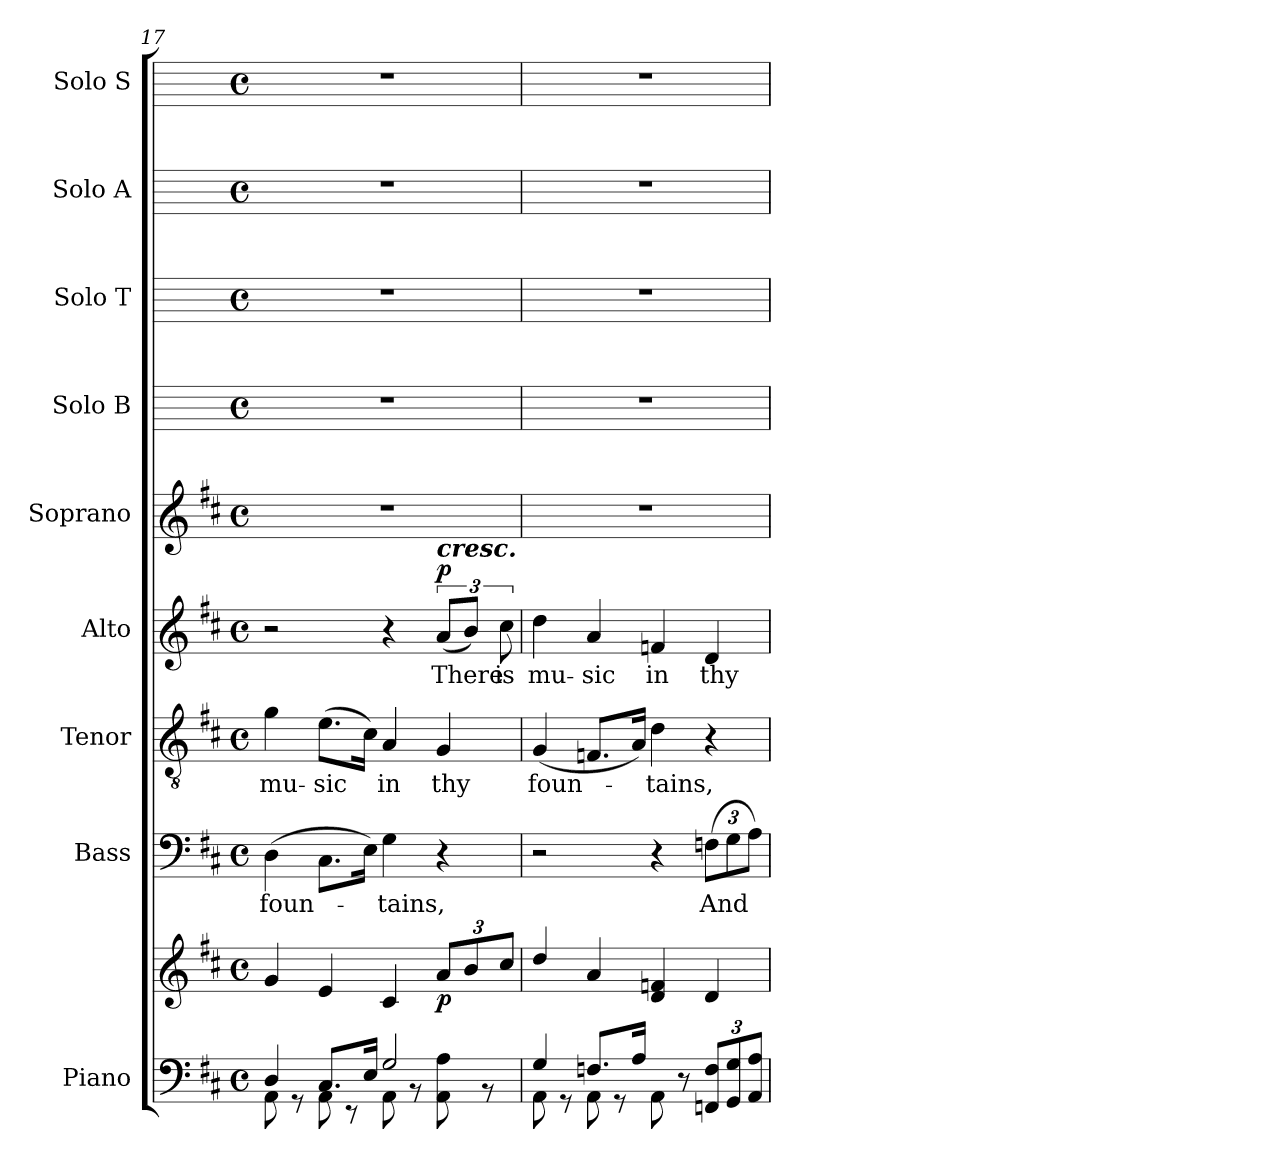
**kern	**kern	**dynam	**kern	**text	**kern	**text	**kern	**text	**dynam	**kern	**kern	**kern	**kern	**kern
*part9	*part9	*part9	*part8	*part8	*part7	*part7	*part6	*part6	*part6	*part5	*part4	*part3	*part2	*part1
*staff10	*staff9	*staff9/10	*staff8	*staff8	*staff7	*staff7	*staff6	*staff6	*staff6	*staff5	*staff4	*staff3	*staff2	*staff1
*I"Piano	*	*	*I"Bass	*	*I"Tenor	*	*I"Alto	*	*	*I"Soprano	*I"Solo B	*I"Solo T	*I"Solo A	*I"Solo S
*I'Piano	*	*	*I'Bass	*	*I'Tenor	*	*I'Alto	*	*	*I'Soprano	*I'Solo B	*I'Solo T	*I'Solo A	*I'Solo S
!!LO:LB:g=z
*clefF4	*clefG2	*	*clefF4	*	*clefGv2	*	*clefG2	*	*	*clefG2	*	*	*	*
*k[f#c#]	*k[f#c#]	*	*k[f#c#]	*	*k[f#c#]	*	*k[f#c#]	*	*	*k[f#c#]	*	*	*	*
*D:	*D:	*	*D:	*	*D:	*	*D:	*	*	*D:	*	*	*	*
*M4/4	*M4/4	*	*M4/4	*	*M4/4	*	*M4/4	*	*	*M4/4	*M4/4	*M4/4	*M4/4	*M4/4
*met(c)	*met(c)	*	*met(c)	*	*met(c)	*	*met(c)	*	*	*met(c)	*met(c)	*met(c)	*met(c)	*met(c)
=17	=17	=17	=17	=17	=17	=17	=17	=17	=17	=17	=17	=17	=17	=17
*^	*^	*	*	*	*	*	*	*	*	*	*	*	*	*
!	!	!	!	!	!	!LO:LY:b	!	!LO:LY:b	!	!	!	!	!	!	!	!
4D/	8AA\	4g	1ryy	.	(>4D	foun-	4g	mu-	2r	.	.	1r	1r	1r	1r	1r
.	8r	.	.	.	.	.	.	.	.	.	.	.	.	.	.	.
!	!	!	!	!	!	!	!	!LO:LY:b	!	!	!	!	!	!	!	!
8.C#/L	8AA\	4e	.	.	8.C#L	.	(>8.eL	-sic	.	.	.	.	.	.	.	.
.	8r	.	.	.	.	.	.	.	.	.	.	.	.	.	.	.
16E/J	.	.	.	.	16EJ)	.	16c#J)	.	.	.	.	.	.	.	.	.
!	!	!	!	!	!	!LO:LY:b	!	!LO:LY:b	!	!	!	!	!	!	!	!
2G/	8AA\	4c#	.	.	4G	tains,	4A	in	4r	.	.	.	.	.	.	.
.	8r	.	.	.	.	.	.	.	.	.	.	.	.	.	.	.
!	!	!	!	!	!	!	!	!	!LO:TX:a:Bi:t=cresc.	!	!	!	!	!	!	!
!	!	!	!	!LO:DY:b	!	!	!	!LO:LY:b	!	!LO:LY:b	!LO:DY:b	!	!	!	!	!
.	8AA\ 8A\	12aL	.	p	4r	.	4G	thy	(<12aL	There	p	.	.	.	.	.
.	.	12b	.	.	.	.	.	.	12bJ)	.	.	.	.	.	.	.
.	8r	.	.	.	.	.	.	.	.	.	.	.	.	.	.	.
!	!	!	!	!	!	!	!	!	!	!LO:LY:b	!	!	!	!	!	!
.	.	12cc#J	.	.	.	.	.	.	12cc#	is	.	.	.	.	.	.
=18	=18	=18	=18	=18	=18	=18	=18	=18	=18	=18	=18	=18	=18	=18	=18	=18
!	!	!	!	!	!	!	!	!LO:LY:b	!	!LO:LY:b	!	!	!	!	!	!
4G/	8AA\	4dd	1ryy	.	2r	.	(<4G	foun-	4dd	mu-	.	1r	1r	1r	1r	1r
.	8r	.	.	.	.	.	.	.	.	.	.	.	.	.	.	.
!	!	!	!	!	!	!	!	!	!	!LO:LY:b	!	!	!	!	!	!
8.Fn/L	8AA\	4a	.	.	.	.	8.FnL	.	4a	-sic	.	.	.	.	.	.
.	8r	.	.	.	.	.	.	.	.	.	.	.	.	.	.	.
16A/J	.	.	.	.	.	.	16AJ)	.	.	.	.	.	.	.	.	.
!	!	!	!	!	!	!	!	!LO:LY:b	!	!LO:LY:b	!	!	!	!	!	!
4ryy	8AA\	4d 4fn	.	.	4r	.	4d	tains,	4fn	in	.	.	.	.	.	.
.	8r	.	.	.	.	.	.	.	.	.	.	.	.	.	.	.
!	!	!	!	!	!	!LO:LY:b	!	!	!	!LO:LY:b	!	!	!	!	!	!
12FFn/ 12F/L	4ryy	4d	.	.	(>12FnL	And	4r	.	4d	thy	.	.	.	.	.	.
12GG/ 12G/	.	.	.	.	12G	.	.	.	.	.	.	.	.	.	.	.
12AA/ 12A/J	.	.	.	.	12AJ)	.	.	.	.	.	.	.	.	.	.	.
*v	*v	*	*	*	*	*	*	*	*	*	*	*	*	*	*	*
*	*v	*v	*	*	*	*	*	*	*	*	*	*	*	*	*
=	=	=	=	=	=	=	=	=	=	=	=	=	=	=
*-	*-	*-	*-	*-	*-	*-	*-	*-	*-	*-	*-	*-	*-	*-
